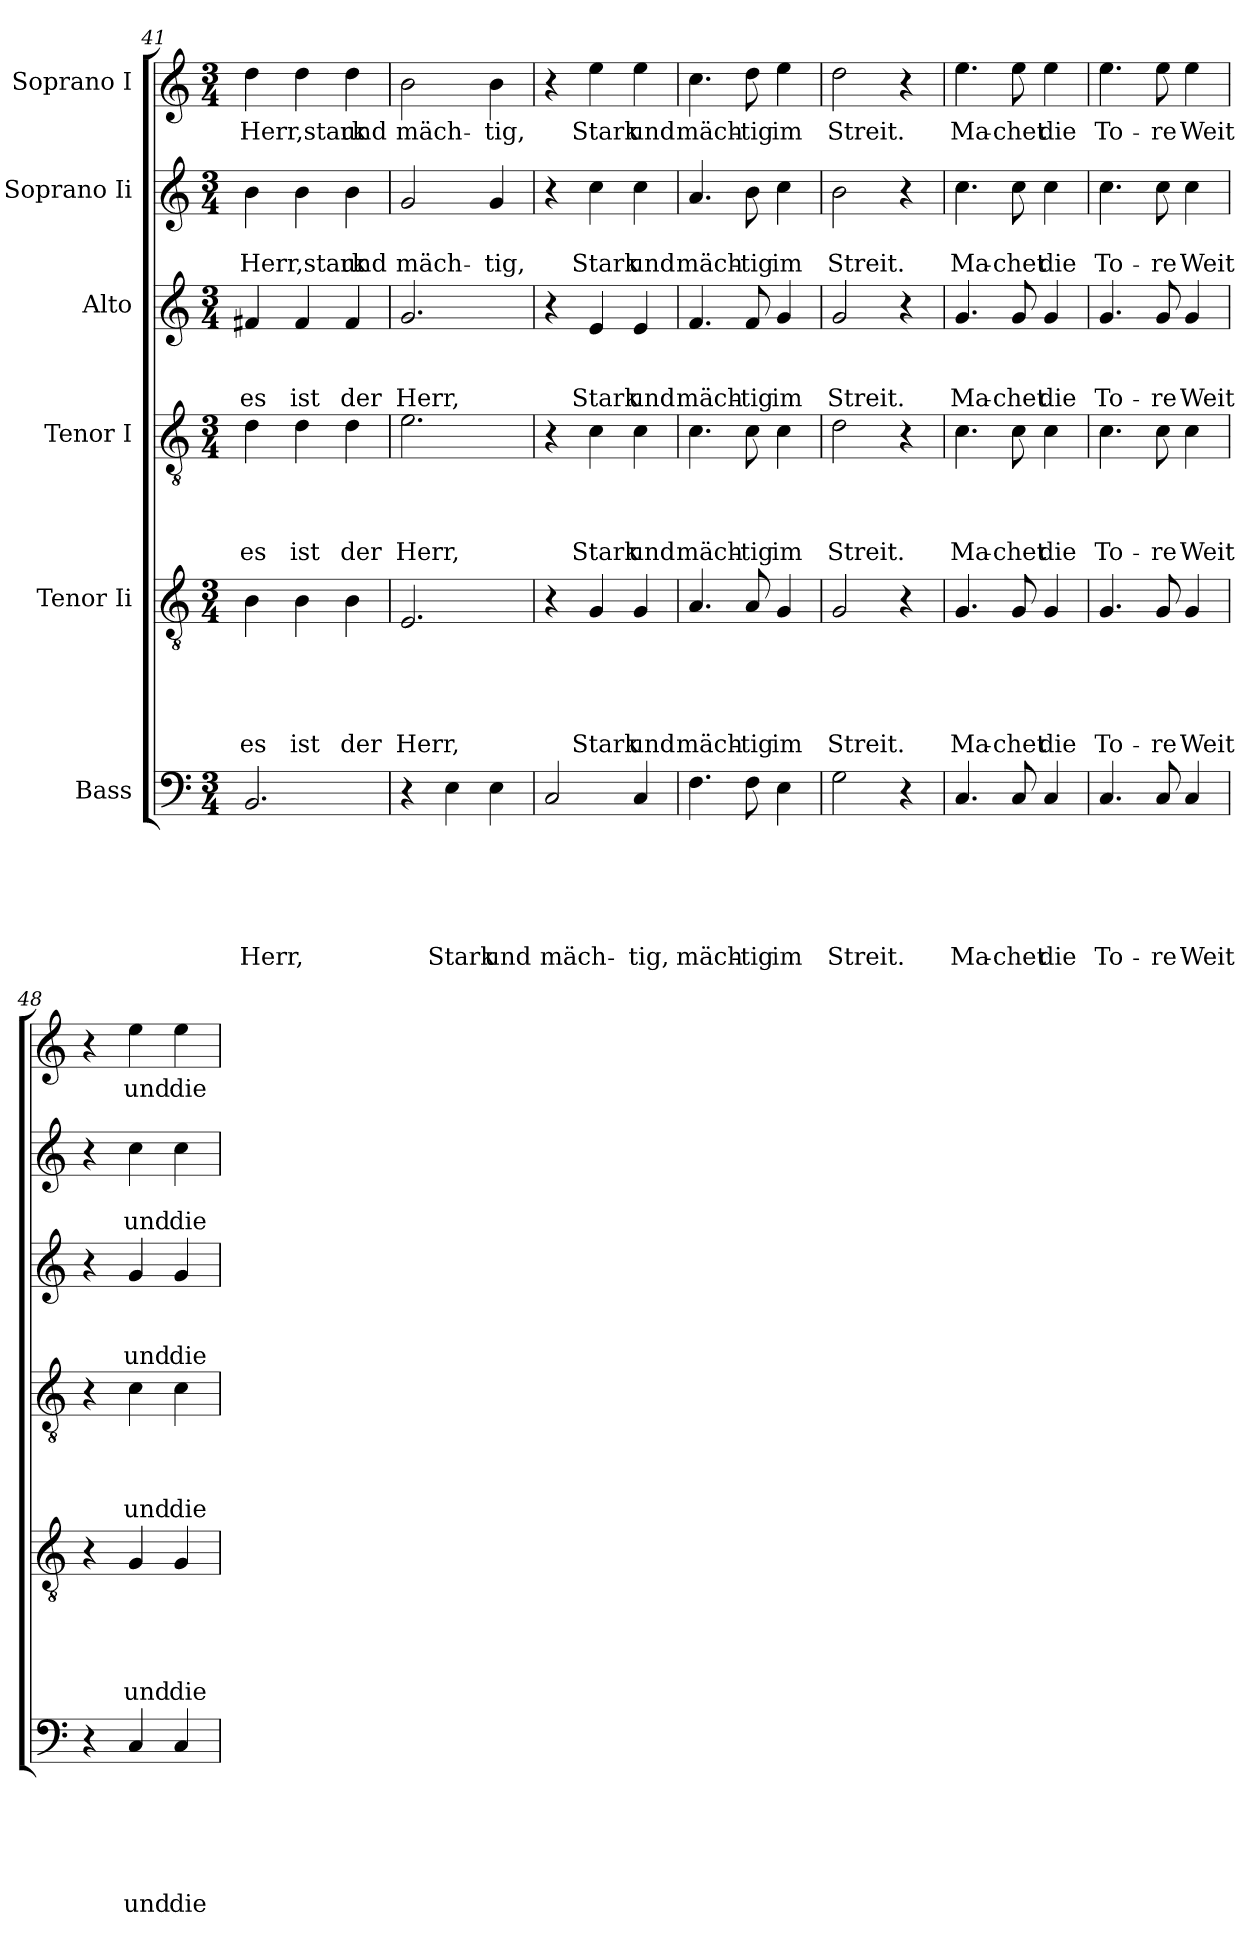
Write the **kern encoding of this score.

**kern	**text	**text	**text	**text	**text	**text	**kern	**text	**text	**text	**text	**text	**kern	**text	**text	**text	**text	**kern	**text	**text	**text	**kern	**text	**text	**kern	**text
*part6	*part6	*part6	*part6	*part6	*part6	*part6	*part5	*part5	*part5	*part5	*part5	*part5	*part4	*part4	*part4	*part4	*part4	*part3	*part3	*part3	*part3	*part2	*part2	*part2	*part1	*part1
*staff6	*staff6	*staff6	*staff6	*staff6	*staff6	*staff6	*staff5	*staff5	*staff5	*staff5	*staff5	*staff5	*staff4	*staff4	*staff4	*staff4	*staff4	*staff3	*staff3	*staff3	*staff3	*staff2	*staff2	*staff2	*staff1	*staff1
*I"Bass	*	*	*	*	*	*	*I"Tenor Ii	*	*	*	*	*	*I"Tenor I	*	*	*	*	*I"Alto	*	*	*	*I"Soprano Ii	*	*	*I"Soprano I	*
!!LO:PB:g=z
*clefF4	*	*	*	*	*	*	*clefGv2	*	*	*	*	*	*clefGv2	*	*	*	*	*clefG2	*	*	*	*clefG2	*	*	*clefG2	*
*k[]	*	*	*	*	*	*	*k[]	*	*	*	*	*	*k[]	*	*	*	*	*k[]	*	*	*	*k[]	*	*	*k[]	*
*C:	*	*	*	*	*	*	*C:	*	*	*	*	*	*C:	*	*	*	*	*C:	*	*	*	*C:	*	*	*C:	*
*M3/4	*	*	*	*	*	*	*M3/4	*	*	*	*	*	*M3/4	*	*	*	*	*M3/4	*	*	*	*M3/4	*	*	*M3/4	*
=41	=41	=41	=41	=41	=41	=41	=41	=41	=41	=41	=41	=41	=41	=41	=41	=41	=41	=41	=41	=41	=41	=41	=41	=41	=41	=41
!	!	!	!	!	!	!LO:LY:b	!	!	!	!	!	!LO:LY:b	!	!	!	!	!LO:LY:b	!	!	!	!LO:LY:b	!	!	!LO:LY:b	!	!LO:LY:b
2.BB/	.	.	.	.	.	Herr,	4B\	.	.	.	.	es	4d\	.	.	.	es	4f#X/	.	.	es	4b\	.	Herr,stark	4dd\	Herr,stark
!	!	!	!	!	!	!	!	!	!	!	!	!LO:LY:b	!	!	!	!	!LO:LY:b	!	!	!	!LO:LY:b	!	!	!	!	!
.	.	.	.	.	.	.	4B\	.	.	.	.	ist	4d\	.	.	.	ist	4f#/	.	.	ist	4b\	.	.	4dd\	.
!	!	!	!	!	!	!	!	!	!	!	!	!LO:LY:b	!	!	!	!	!LO:LY:b	!	!	!	!LO:LY:b	!	!	!LO:LY:b	!	!LO:LY:b
.	.	.	.	.	.	.	4B\	.	.	.	.	der	4d\	.	.	.	der	4f#/	.	.	der	4b\	.	und	4dd\	und
=42	=42	=42	=42	=42	=42	=42	=42	=42	=42	=42	=42	=42	=42	=42	=42	=42	=42	=42	=42	=42	=42	=42	=42	=42	=42	=42
!	!	!	!	!	!	!	!	!	!	!	!	!LO:LY:b	!	!	!	!	!LO:LY:b	!	!	!	!LO:LY:b	!	!	!LO:LY:b	!	!LO:LY:b
4r	.	.	.	.	.	.	2.E/	.	.	.	.	Herr,	2.e\	.	.	.	Herr,	2.g/	.	.	Herr,	2g/	.	mäch-	2b\	mäch-
!	!	!	!	!	!	!LO:LY:b	!	!	!	!	!	!	!	!	!	!	!	!	!	!	!	!	!	!	!	!
4E\	.	.	.	.	.	Stark	.	.	.	.	.	.	.	.	.	.	.	.	.	.	.	.	.	.	.	.
!	!	!	!	!	!	!LO:LY:b	!	!	!	!	!	!	!	!	!	!	!	!	!	!	!	!	!	!LO:LY:b	!	!LO:LY:b
4E\	.	.	.	.	.	und	.	.	.	.	.	.	.	.	.	.	.	.	.	.	.	4g/	.	-tig,	4b\	-tig,
=43	=43	=43	=43	=43	=43	=43	=43	=43	=43	=43	=43	=43	=43	=43	=43	=43	=43	=43	=43	=43	=43	=43	=43	=43	=43	=43
!	!	!	!	!	!	!LO:LY:b	!	!	!	!	!	!	!	!	!	!	!	!	!	!	!	!	!	!	!	!
2C/	.	.	.	.	.	mäch-	4r	.	.	.	.	.	4r	.	.	.	.	4r	.	.	.	4r	.	.	4r	.
!	!	!	!	!	!	!	!	!	!	!	!	!LO:LY:b	!	!	!	!	!LO:LY:b	!	!	!	!LO:LY:b	!	!	!LO:LY:b	!	!LO:LY:b
.	.	.	.	.	.	.	4G/	.	.	.	.	Stark	4c\	.	.	.	Stark	4e/	.	.	Stark	4cc\	.	Stark	4ee\	Stark
!	!	!	!	!	!	!LO:LY:b	!	!	!	!	!	!LO:LY:b	!	!	!	!	!LO:LY:b	!	!	!	!LO:LY:b	!	!	!LO:LY:b	!	!LO:LY:b
4C/	.	.	.	.	.	-tig,	4G/	.	.	.	.	und	4c\	.	.	.	und	4e/	.	.	und	4cc\	.	und	4ee\	und
=44	=44	=44	=44	=44	=44	=44	=44	=44	=44	=44	=44	=44	=44	=44	=44	=44	=44	=44	=44	=44	=44	=44	=44	=44	=44	=44
!	!	!	!	!	!	!LO:LY:b	!	!	!	!	!	!LO:LY:b	!	!	!	!	!LO:LY:b	!	!	!	!LO:LY:b	!	!	!LO:LY:b	!	!LO:LY:b
4.F\	.	.	.	.	.	mäch-	4.A/	.	.	.	.	mäch-	4.c\	.	.	.	mäch-	4.f/	.	.	mäch-	4.a/	.	mäch-	4.cc\	mäch-
!	!	!	!	!	!	!LO:LY:b	!	!	!	!	!	!LO:LY:b	!	!	!	!	!LO:LY:b	!	!	!	!LO:LY:b	!	!	!LO:LY:b	!	!LO:LY:b
8F\	.	.	.	.	.	-tig	8A/	.	.	.	.	-tig	8c\	.	.	.	-tig	8f/	.	.	-tig	8b\	.	-tig	8dd\	-tig
!	!	!	!	!	!	!LO:LY:b	!	!	!	!	!	!LO:LY:b	!	!	!	!	!LO:LY:b	!	!	!	!LO:LY:b	!	!	!LO:LY:b	!	!LO:LY:b
4E\	.	.	.	.	.	im	4G/	.	.	.	.	im	4c\	.	.	.	im	4g/	.	.	im	4cc\	.	im	4ee\	im
=45	=45	=45	=45	=45	=45	=45	=45	=45	=45	=45	=45	=45	=45	=45	=45	=45	=45	=45	=45	=45	=45	=45	=45	=45	=45	=45
!	!	!	!	!	!	!LO:LY:b	!	!	!	!	!	!LO:LY:b	!	!	!	!	!LO:LY:b	!	!	!	!LO:LY:b	!	!	!LO:LY:b	!	!LO:LY:b
2G\	.	.	.	.	.	Streit.	2G/	.	.	.	.	Streit.	2d\	.	.	.	Streit.	2g/	.	.	Streit.	2b\	.	Streit.	2dd\	Streit.
4r	.	.	.	.	.	.	4r	.	.	.	.	.	4r	.	.	.	.	4r	.	.	.	4r	.	.	4r	.
=46	=46	=46	=46	=46	=46	=46	=46	=46	=46	=46	=46	=46	=46	=46	=46	=46	=46	=46	=46	=46	=46	=46	=46	=46	=46	=46
!	!	!	!	!	!	!LO:LY:b	!	!	!	!	!	!LO:LY:b	!	!	!	!	!LO:LY:b	!	!	!	!LO:LY:b	!	!	!LO:LY:b	!	!LO:LY:b
4.C/	.	.	.	.	.	Ma-	4.G/	.	.	.	.	Ma-	4.c\	.	.	.	Ma-	4.g/	.	.	Ma-	4.cc\	.	Ma-	4.ee\	Ma-
!	!	!	!	!	!	!LO:LY:b	!	!	!	!	!	!LO:LY:b	!	!	!	!	!LO:LY:b	!	!	!	!LO:LY:b	!	!	!LO:LY:b	!	!LO:LY:b
8C/	.	.	.	.	.	-chet	8G/	.	.	.	.	-chet	8c\	.	.	.	-chet	8g/	.	.	-chet	8cc\	.	-chet	8ee\	-chet
!	!	!	!	!	!	!LO:LY:b	!	!	!	!	!	!LO:LY:b	!	!	!	!	!LO:LY:b	!	!	!	!LO:LY:b	!	!	!LO:LY:b	!	!LO:LY:b
4C/	.	.	.	.	.	die	4G/	.	.	.	.	die	4c\	.	.	.	die	4g/	.	.	die	4cc\	.	die	4ee\	die
=47	=47	=47	=47	=47	=47	=47	=47	=47	=47	=47	=47	=47	=47	=47	=47	=47	=47	=47	=47	=47	=47	=47	=47	=47	=47	=47
!	!	!	!	!	!	!LO:LY:b	!	!	!	!	!	!LO:LY:b	!	!	!	!	!LO:LY:b	!	!	!	!LO:LY:b	!	!	!LO:LY:b	!	!LO:LY:b
4.C/	.	.	.	.	.	To-	4.G/	.	.	.	.	To-	4.c\	.	.	.	To-	4.g/	.	.	To-	4.cc\	.	To-	4.ee\	To-
!	!	!	!	!	!	!LO:LY:b	!	!	!	!	!	!LO:LY:b	!	!	!	!	!LO:LY:b	!	!	!	!LO:LY:b	!	!	!LO:LY:b	!	!LO:LY:b
8C/	.	.	.	.	.	-re	8G/	.	.	.	.	-re	8c\	.	.	.	-re	8g/	.	.	-re	8cc\	.	-re	8ee\	-re
!	!	!	!	!	!	!LO:LY:b	!	!	!	!	!	!LO:LY:b	!	!	!	!	!LO:LY:b	!	!	!	!LO:LY:b	!	!	!LO:LY:b	!	!LO:LY:b
4C/	.	.	.	.	.	Weit	4G/	.	.	.	.	Weit	4c\	.	.	.	Weit	4g/	.	.	Weit	4cc\	.	Weit	4ee\	Weit
=48	=48	=48	=48	=48	=48	=48	=48	=48	=48	=48	=48	=48	=48	=48	=48	=48	=48	=48	=48	=48	=48	=48	=48	=48	=48	=48
4r	.	.	.	.	.	.	4r	.	.	.	.	.	4r	.	.	.	.	4r	.	.	.	4r	.	.	4r	.
!	!	!	!	!	!	!LO:LY:b	!	!	!	!	!	!LO:LY:b	!	!	!	!	!LO:LY:b	!	!	!	!LO:LY:b	!	!	!LO:LY:b	!	!LO:LY:b
4C/	.	.	.	.	.	und	4G/	.	.	.	.	und	4c\	.	.	.	und	4g/	.	.	und	4cc\	.	und	4ee\	und
!	!	!	!	!	!	!LO:LY:b	!	!	!	!	!	!LO:LY:b	!	!	!	!	!LO:LY:b	!	!	!	!LO:LY:b	!	!	!LO:LY:b	!	!LO:LY:b
4C/	.	.	.	.	.	die	4G/	.	.	.	.	die	4c\	.	.	.	die	4g/	.	.	die	4cc\	.	die	4ee\	die
=	=	=	=	=	=	=	=	=	=	=	=	=	=	=	=	=	=	=	=	=	=	=	=	=	=	=
*-	*-	*-	*-	*-	*-	*-	*-	*-	*-	*-	*-	*-	*-	*-	*-	*-	*-	*-	*-	*-	*-	*-	*-	*-	*-	*-
